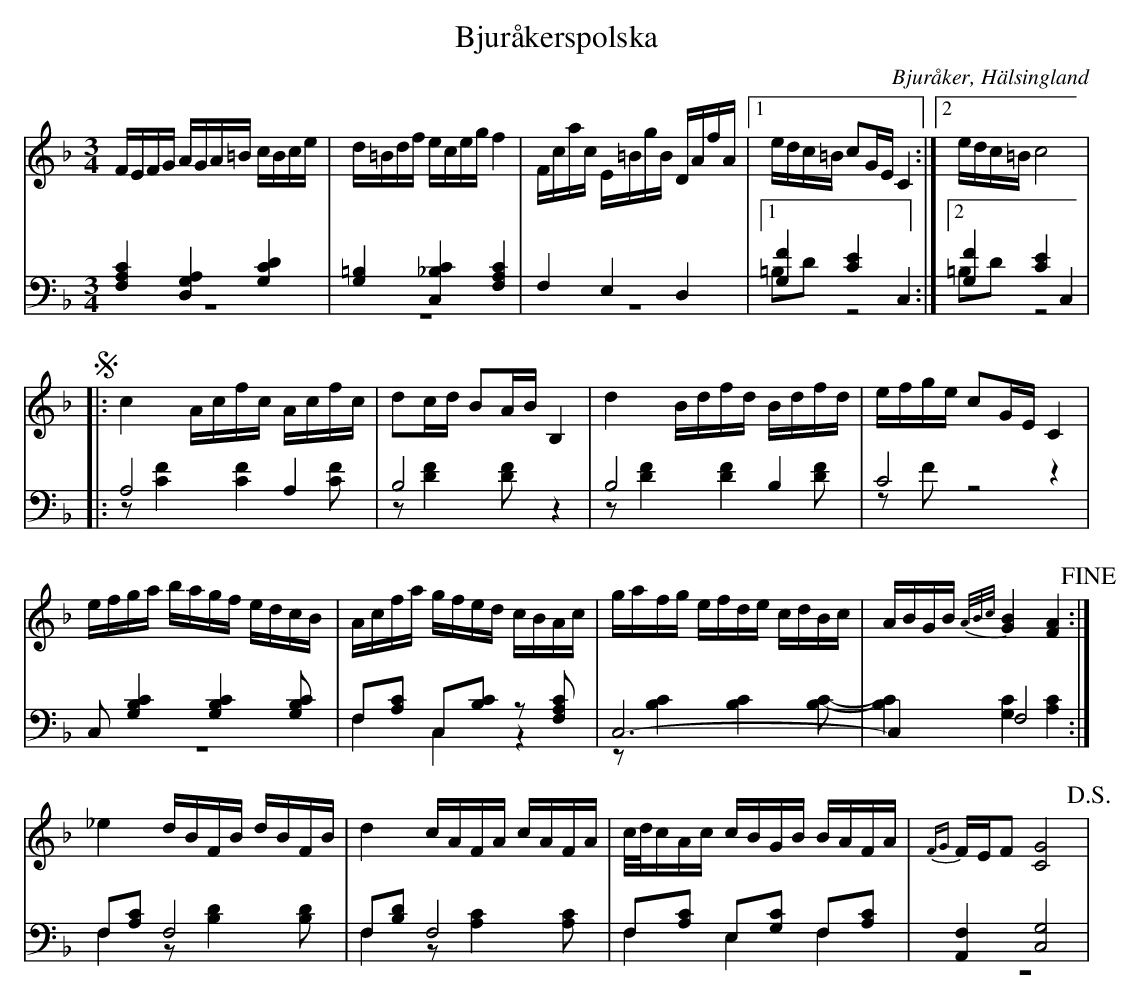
X:1
T: Bjuråkerspolska
O: Bjuråker, Hälsingland
M: 3/4
L: 1/16
K: F
V:1
V:2
V:3 merge
V:1
FEFG AGA=B cBce|d=Bdf eceg f4|Fcac E=BgB DAfA|1 edc=B c2GE C4:|2 edc=B c8 |
!segno! |:c4 Acfc Acfc|d2cd B2AB B,4|d4 Bdfd Bdfd|efge c2GE C4|
efga bagf edcB|Acfa gfed cBAc|gafg efde cdBc|ABGB {A/B/c/}[G4B4] [F4A4] !fine!:|
_e4 dBFB dBFB|d4 cAFA cAFA|c/d/cAc cBGB BAFA|{FG}FEF2 [C8G8] !D.S.!|
V:2 clef=bass
[F,4A,4C4] [G,4A,4D,4] [G,4C4D4]|[G,4=B,4] [C,4_B,4C4] [F,4A,4C4]|F,4 E,4 D,4|1 [G,4F4] [C4E4] C,4:|2 [G,4F4] [C4E4] C,4 |
|:A,8 A,4|B,8 z4|B,8  B,4|C8 z4|
C,2 [G,4B,4C4] [G,4B,4C4] [G,2B,2C2]|F,2[A,2C2] C,2[B,2C2] z2 [F,2A,2C2]|C,12-|C,4 F,8:|
F,2[A,2C2] F,8|F,2[B,2D2] F,8|F,2[A,2C2] E,2[G,2C2] F,2[A,2C2]|[A,,4F,4] [C,8G,8] |
V:3 clef=bass
z12|z12|z12|1 =B,2D2 z8:|2 =B,2D2 z8|
|:z2 [C4F4] [C4F4] [C2F2]|z2 [D4F4] [D2F2] z4|z2 [D4F4] [D4F4] [D2F2]|z2 F2 z8|
z12|F,4 C,4 z4|z2 [B,4C4] [B,4C4] [B,2C2]-|[B,4C4] [G,4C4] [A,4C4]:|
F,4 z2 [B,4D4] [B,2D2]|F,4 z2 [A,4C4] [A,2C2]|F,4 E,4 F,4|z12|
